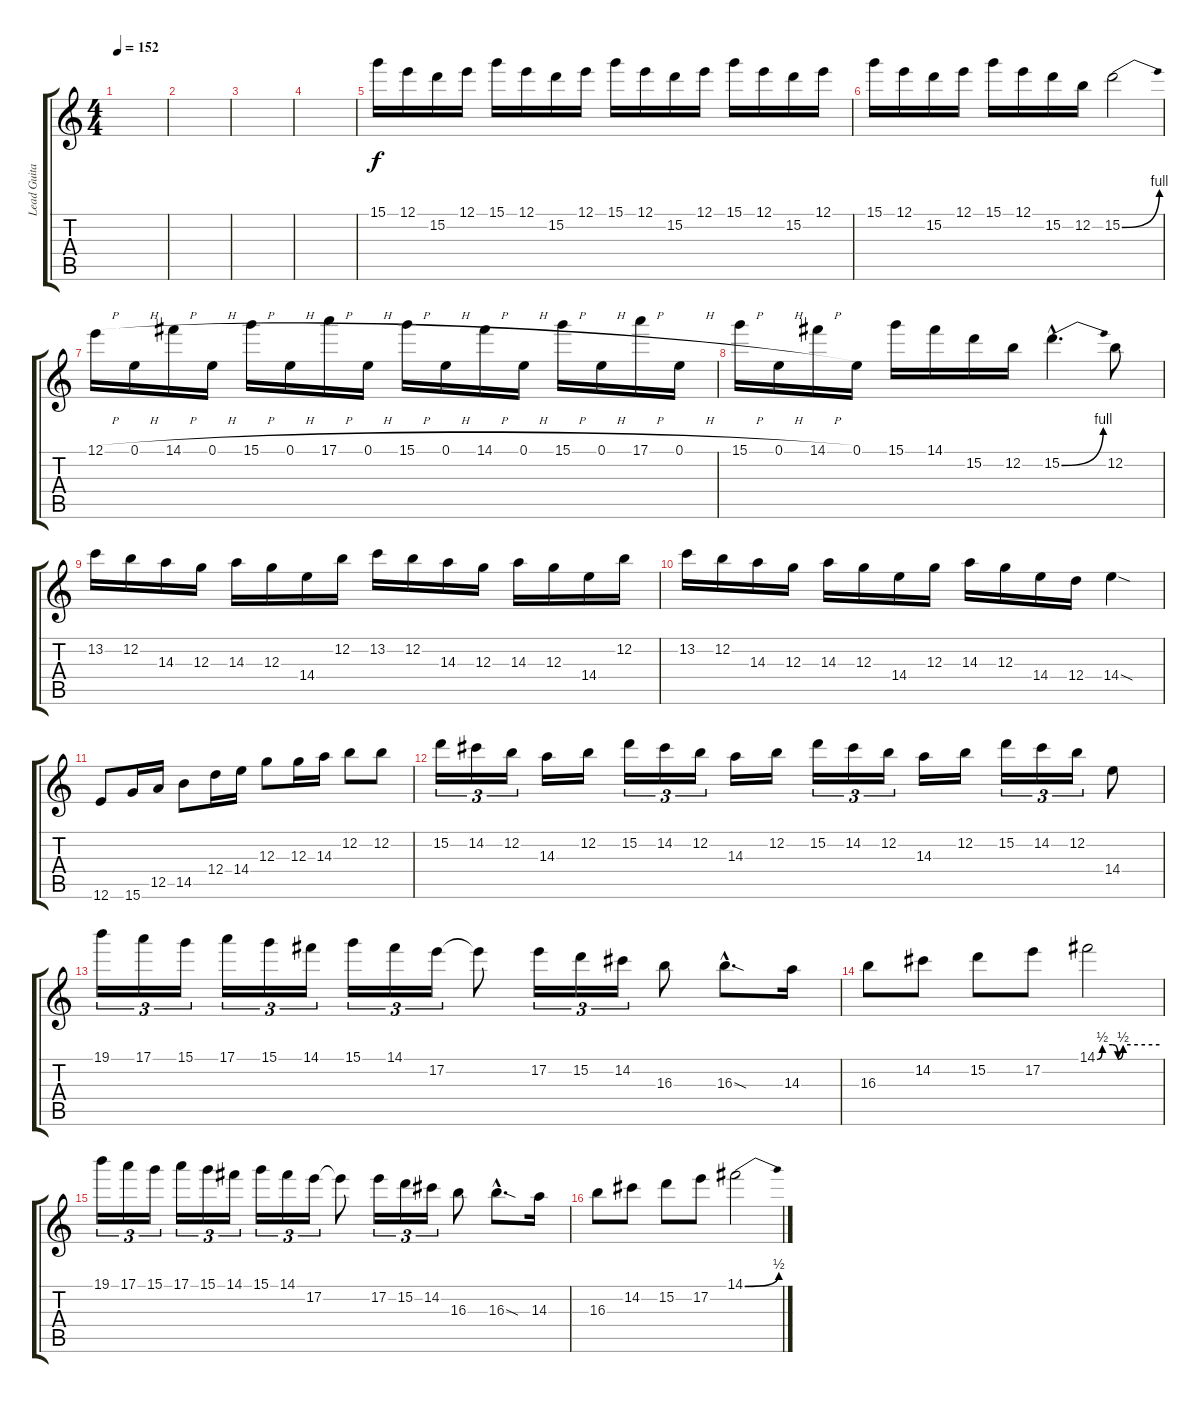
\track ("Lead Guitar" "Lead Guita") {instrument overdrivenguitar}
\staff {score tabs}
\tuning (E4 B3 G3 D3 A2 E2) {hide}
\ts (4 4)
\tempo 152
\clef g2
\ks c
|
|
|
|
15.1.16 12.1.16 15.2.16 12.1.16 15.1.16 12.1.16 15.2.16 12.1.16 15.1.16 12.1.16 15.2.16 12.1.16 15.1.16 12.1.16 15.2.16 12.1.16 |
15.1.16 12.1.16 15.2.16 12.1.16 15.1.16 12.1.16 15.2.16 12.2.16 15.2{be (bend 0 0 60 4)}.2 |
12.1{h}.16 0.1{h}.16 14.1{h}.16 0.1{h}.16 15.1{h}.16 0.1{h}.16 17.1{h}.16 0.1{h}.16 15.1{h}.16 0.1{h}.16 14.1{h}.16 0.1{h}.16 15.1{h}.16 0.1{h}.16 17.1{h}.16 0.1{h}.16 |
15.1{h}.16 0.1{h}.16 14.1{h}.16 0.1.16 15.1.16 14.1.16 15.2.16 12.2.16 15.2{be (bend 0 0 60 4) hac}.4{d} 12.2.8 |
13.2.16 12.2.16 14.3.16 12.3.16 14.3.16 12.3.16 14.4.16 12.2.16 13.2.16 12.2.16 14.3.16 12.3.16 14.3.16 12.3.16 14.4.16 12.2.16 |
13.2.16 12.2.16 14.3.16 12.3.16 14.3.16 12.3.16 14.4.16 12.3.16 14.3.16 12.3.16 14.4.16 12.4.16 14.4{sod}.4 |
12.6.8 15.6.16 12.5.16 14.5.8 12.4.16 14.4.16 12.3.8 12.3.16 14.3.16 12.2.8 12.2.8 |
15.2.16{tu (3 2)} 14.2.16{tu (3 2)} 12.2.16{tu (3 2)} 14.3.16 12.2.16 15.2.16{tu (3 2)} 14.2.16{tu (3 2)} 12.2.16{tu (3 2)} 14.3.16 12.2.16 15.2.16{tu (3 2)} 14.2.16{tu (3 2)} 12.2.16{tu (3 2)} 14.3.16 12.2.16 15.2.16{tu (3 2)} 14.2.16{tu (3 2)} 12.2.16{tu (3 2)} 14.4.8 |
19.1.16{tu (3 2)} 17.1.16{tu (3 2)} 15.1.16{tu (3 2)} 17.1.16{tu (3 2)} 15.1.16{tu (3 2)} 14.1.16{tu (3 2)} 15.1.16{tu (3 2)} 14.1.16{tu (3 2)} 17.2.16{tu (3 2)} 17.2{t}.8 17.2.16{tu (3 2)} 15.2.16{tu (3 2)} 14.2.16{tu (3 2)} 16.3.8 16.3{sod hac}.8{d} 14.3.16 |
16.3.8 14.2.8 15.2.8 17.2.8 14.1{be (custom 0 0 5 2 15 2 20 0 25 2 60 2)}.2 |
19.1.16{tu (3 2)} 17.1.16{tu (3 2)} 15.1.16{tu (3 2)} 17.1.16{tu (3 2)} 15.1.16{tu (3 2)} 14.1.16{tu (3 2)} 15.1.16{tu (3 2)} 14.1.16{tu (3 2)} 17.2.16{tu (3 2)} 17.2{t}.8 17.2.16{tu (3 2)} 15.2.16{tu (3 2)} 14.2.16{tu (3 2)} 16.3.8 16.3{sod hac}.8{d} 14.3.16 |
16.3.8 14.2.8 15.2.8 17.2.8 14.1{be (bend 0 0 60 2)}.2
